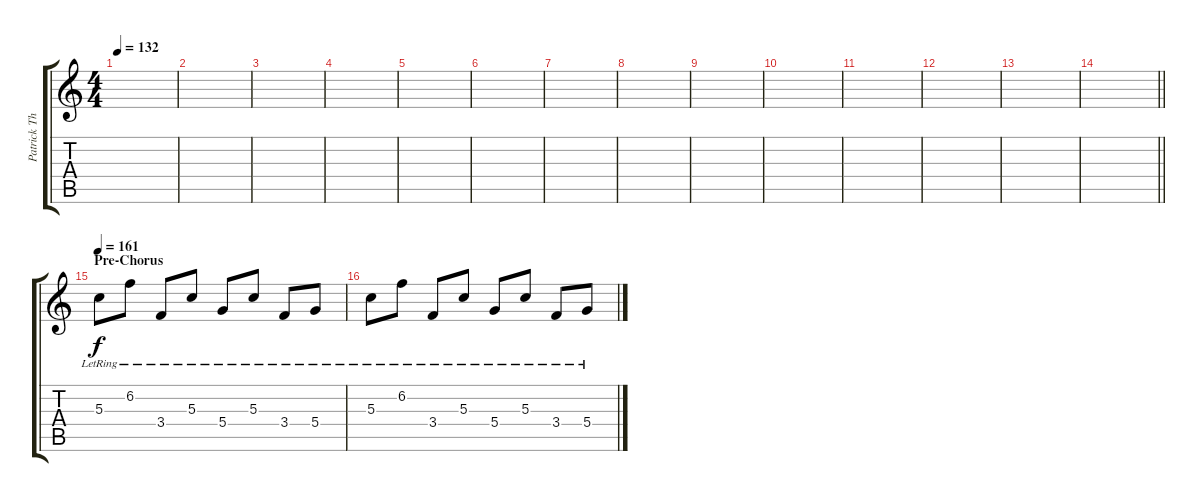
\track ("Patrick Thompson - Guitar" "Patrick Th") {instrument electricguitarclean}
\staff {score tabs}
\tuning (E4 B3 G3 D3 A2 E2) {hide}
\ts (4 4)
\tempo 132
\clef g2
\ks c
|
|
|
|
|
|
|
|
|
|
|
|
|
\barLineRight lightlight
|
\section ("" "Pre-Chorus")
\tempo 161
5.3{lr}.8{volume 9 instrument electricguitarclean} 6.2{lr}.8 3.4{lr}.8 5.3{lr}.8 5.4{lr}.8 5.3{lr}.8 3.4{lr}.8 5.4{lr}.8 |
5.3{lr}.8 6.2{lr}.8 3.4{lr}.8 5.3{lr}.8 5.4{lr}.8 5.3{lr}.8 3.4{lr}.8 5.4{lr}.8
